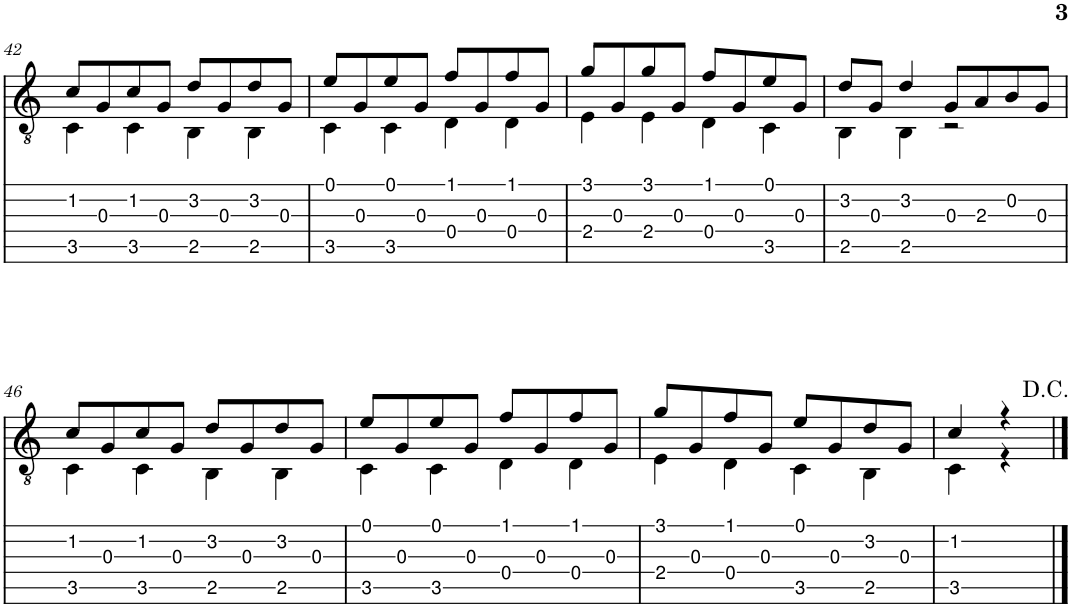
**kern	**kern
*part1	*part1
*staff2	*staff1
*I"Classical Guitar	*
!!LO:PB:g=z
*	*clefGv2
*k[]	*k[]
*C:	*C:
*M4/4	*M4/4
*met(c)	*met(c)
=42	=42
*^	*^
8cL	4C	8c/L	4C\
8GJ	.	8G/	.
8cL	4C	8c/	4C\
8GJ	.	8G/J	.
8dL	4BB	8d/L	4BB\
8GJ	.	8G/	.
8dL	4BB	8d/	4BB\
8GJ	.	8G/J	.
=43	=43	=43	=43
8eL	4C	8e/L	4C\
8GJ	.	8G/	.
8eL	4C	8e/	4C\
8GJ	.	8G/J	.
8fL	4D	8f/L	4D\
8GJ	.	8G/	.
8fL	4D	8f/	4D\
8GJ	.	8G/J	.
=44	=44	=44	=44
8gL	4E	8g/L	4E\
8GJ	.	8G/	.
8gL	4E	8g/	4E\
8GJ	.	8G/J	.
8fL	4D	8f/L	4D\
8GJ	.	8G/	.
8eL	4C	8e/	4C\
8GJ	.	8G/J	.
=45	=45	=45	=45
8dL	4BB	8d/L	4BB\
8GJ	.	8G/J	.
4d	4BB	4d/	4BB\
8GL	2r	8G/L	2r
8AJ	.	8A/	.
8BL	.	8B/	.
8GJ	.	8G/J	.
!!LO:LB:g=z	!!
=46	=46	=46	=46
8cL	4C	8c/L	4C\
8GJ	.	8G/	.
8cL	4C	8c/	4C\
8GJ	.	8G/J	.
8dL	4BB	8d/L	4BB\
8GJ	.	8G/	.
8dL	4BB	8d/	4BB\
8GJ	.	8G/J	.
=47	=47	=47	=47
8eL	4C	8e/L	4C\
8GJ	.	8G/	.
8eL	4C	8e/	4C\
8GJ	.	8G/J	.
8fL	4D	8f/L	4D\
8GJ	.	8G/	.
8fL	4D	8f/	4D\
8GJ	.	8G/J	.
=48	=48	=48	=48
8gL	4E	8g/L	4E\
8GJ	.	8G/	.
8fL	4D	8f/	4D\
8GJ	.	8G/J	.
8eL	4C	8e/L	4C\
8GJ	.	8G/	.
8dL	4BB	8d/	4BB\
8GJ	.	8G/J	.
=49	=49	=49	=49
4c	4C	4c/	4C\
4r	4r	4r	4r
*v	*v	*	*
*	*v	*v
==	==
*-	*-
